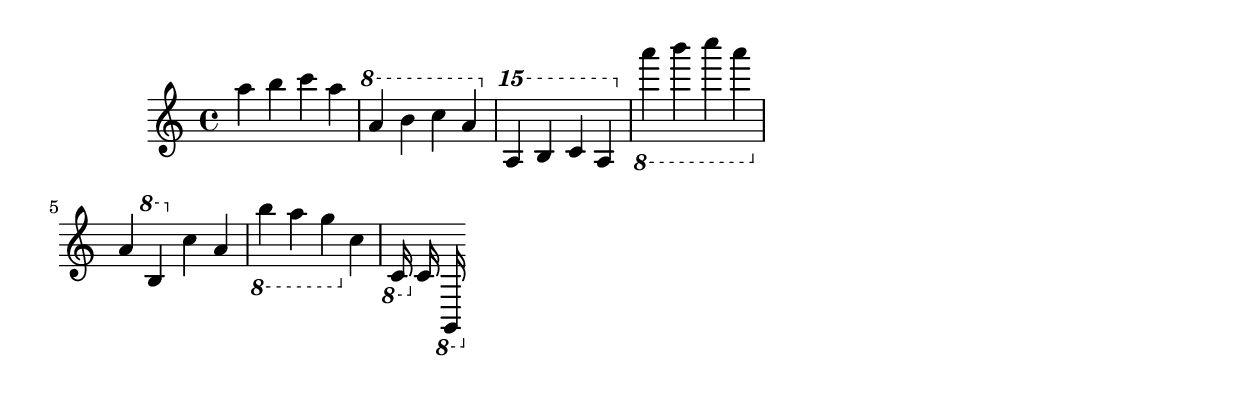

\header
{
  texidoc = "Ottava brackets are supported, through the
use of the scheme function @code{set-octavation}.

The spanner should go below a staff for 8va bassa, and the ottavation
string can be tuned with @code{Staff.ottavation}.

"

}
\version "2.10.0"

%% . There must be a minimum distance between the octavation line and the
%%   topmost staff line, taking into account the height of the closing
%%   vertical dashed line.
				%
%% . Octavation lines broken across staves must always start with `8va'
%%   (or something similar).
				%
%% . The `8va' should be slightl offset to the left.
				%
%% . The final vertical dashed line of the octavation line should be offset
%%   to the right.
				%
%% . Octavation lines for `8va bassa' must be below the staff, not above.
				%
%% . The `8va bassa' string is far too long for short octavation lines.
%%   LilyPond should select between `8va bassa', `8ba', and `8', depending
%%   on the available horizontal space (and the octavation style selected
%%   by the user).  The same holds for `8va' and `15ma'.


\layout { ragged-right = ##t} 

\relative c'''  {
  a b c a
  #(set-octavation 1)
  a b c a
  #(set-octavation 0)
  #(set-octavation 2)
  a b c a
  #(set-octavation 0)
  #(set-octavation -1)
  a b c a 
  #(set-octavation 0)
  \break
  a, 
  #(set-octavation 1)
  \set Staff.ottavation = #"8"
  b
  #(set-octavation 0)
  c a 
  #(set-octavation -1) b a g 
  #(set-octavation 0)
  c 
  #(set-octavation -1)
  \set Staff.ottavation = #"8"
  c,,16
  #(set-octavation 0)
  c'16
  #(set-octavation -1)
  \set Staff.ottavation = #"8"
  g,,16
}


